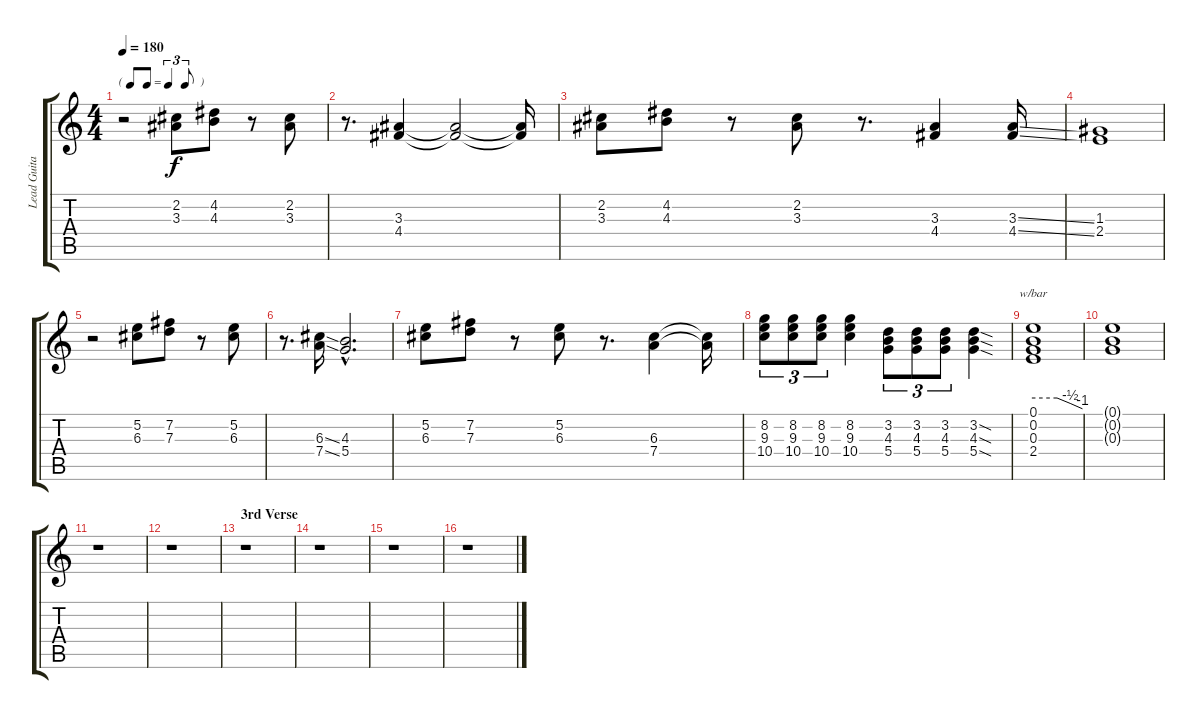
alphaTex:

\track ("Lead Guitar 2" "Lead Guita") {instrument overdrivenguitar}
\staff {score tabs}
\tuning (E4 B3 G3 D3 A2 E2) {hide}
\ts (4 4)
\tf triplet8th
\tempo 180
\clef g2
\ks c
r.2{dy f} (2.2 3.3).8 (4.2 4.3).8 r.8 (2.2 3.3).8 |
r.8{d} (3.3 4.4).4 (3.3{t} 4.4{t}).2 (3.3{t} 4.4{t}).16 |
(2.2 3.3).8 (4.2 4.3).8 r.8 (2.2 3.3).8 r.8{d} (3.3 4.4).4 (3.3{ss} 4.4{ss}).16 |
(1.3 2.4).1 |
r.2 (5.2 6.3).8 (7.2 7.3).8 r.8 (5.2 6.3).8 |
r.8{d} (6.3{ss} 7.4{ss}).16 (4.3{hac} 5.4{hac}).2{d} |
(5.2 6.3).8 (7.2 7.3).8 r.8 (5.2 6.3).8 r.8{d} (6.3 7.4).4 (6.3{t} 7.4{t}).16 |
(8.2 9.3 10.4).8{tu (3 2)} (8.2 9.3 10.4).8{tu (3 2)} (8.2 9.3 10.4).8{tu (3 2)} (8.2 9.3 10.4).4 (3.2 4.3 5.4).8{tu (3 2)} (3.2 4.3 5.4).8{tu (3 2)} (3.2 4.3 5.4).8{tu (3 2)} (3.2{sod} 4.3{sod} 5.4{sod}).4 |
(0.1 0.2 0.3 2.4).1{tbe (custom default 0 0 29 0 45 -2 60 -4) volume 0} |
(0.1{t} 0.2{t} 0.3{t}).1 |
r.1 |
r.1 |
\section ("" "3rd Verse")
r.1 |
r.1 |
r.1 |
r.1
